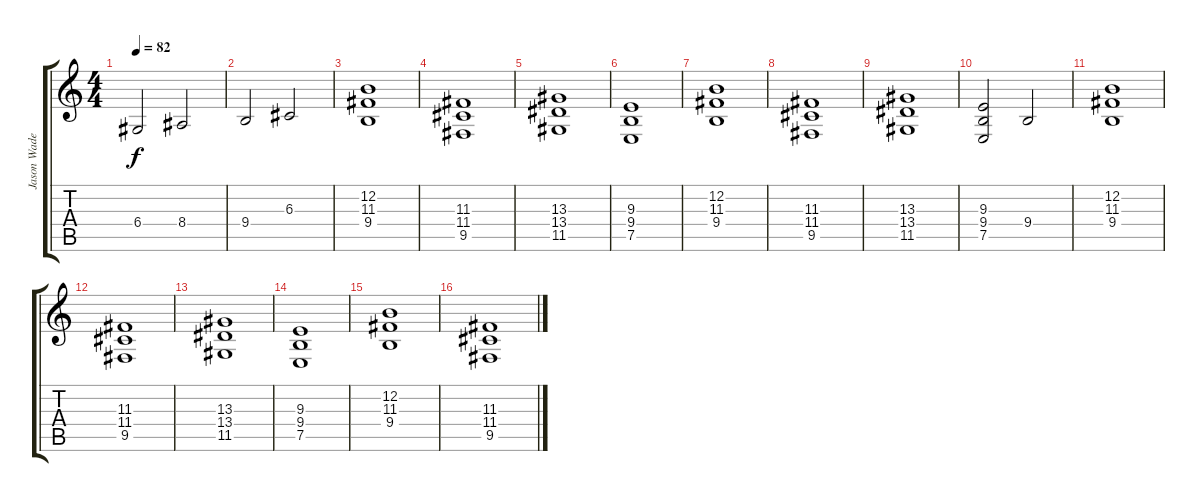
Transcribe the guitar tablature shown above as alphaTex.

\track ("Jason Wade [Piano 1]" "Jason Wade") {instrument acousticgrandpiano}
\staff {score tabs}
\tuning (E4 B3 G3 D3 A2 E2) {hide}
\ts (4 4)
\tempo 82
\clef g2
\ks c
6.4.2{dy f} 8.4.2 |
9.4.2 6.3.2 |
(12.2 11.3 9.4).1 |
(11.3 11.4 9.5).1 |
(13.3 13.4 11.5).1 |
(9.3 9.4 7.5).1 |
(12.2 11.3 9.4).1 |
(11.3 11.4 9.5).1 |
(13.3 13.4 11.5).1 |
(9.3 9.4 7.5).2 9.4.2 |
(12.2 11.3 9.4).1 |
(11.3 11.4 9.5).1 |
(13.3 13.4 11.5).1 |
(9.3 9.4 7.5).1 |
(12.2 11.3 9.4).1 |
(11.3 11.4 9.5).1
